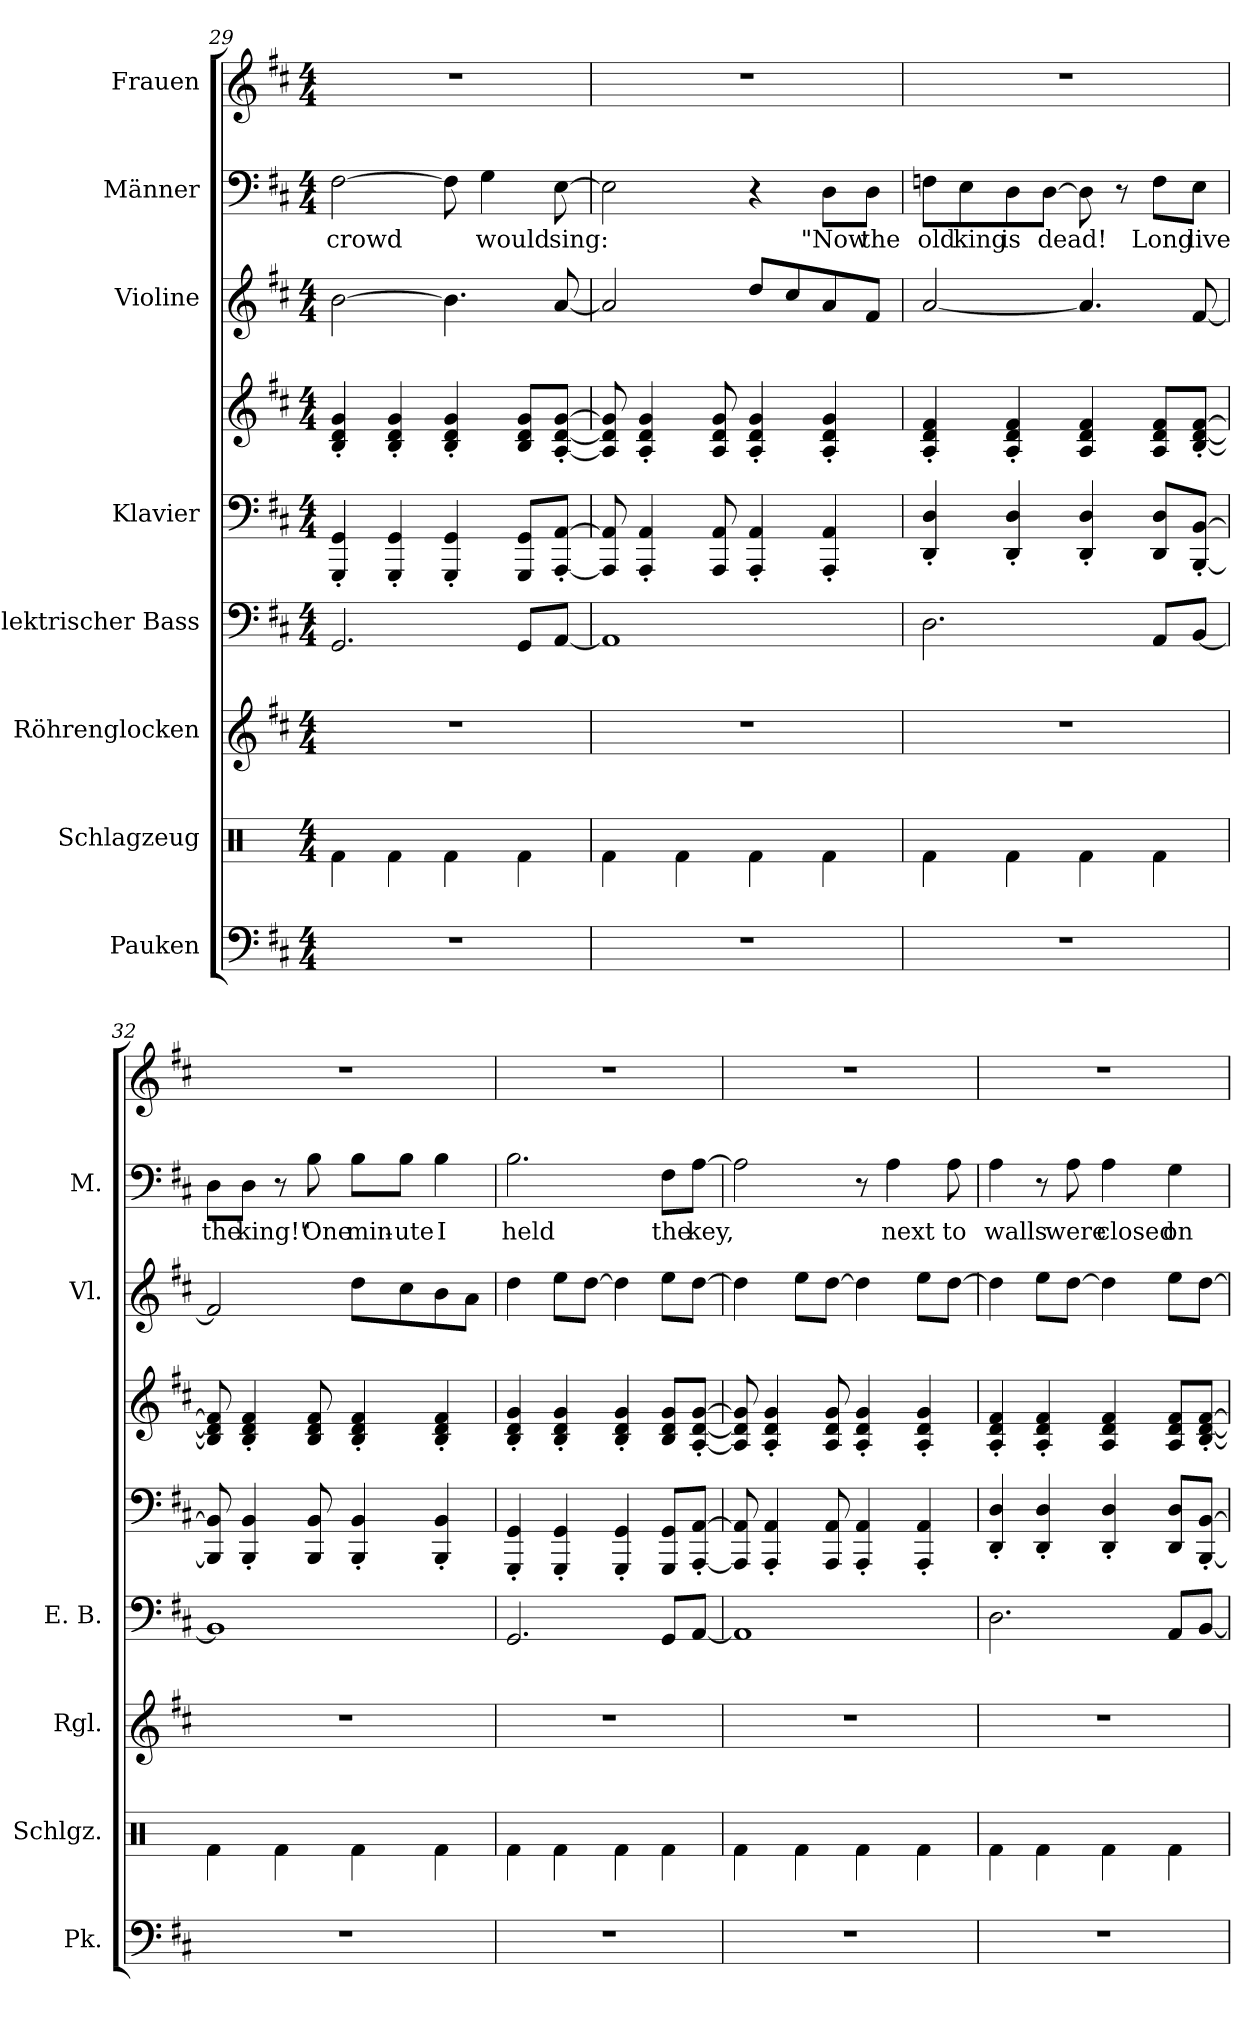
**kern	**kern	**kern	**kern	**kern	**kern	**kern	**kern	**text	**kern
*part8	*part7	*part6	*part5	*part4	*part4	*part3	*part2	*part2	*part1
*staff9	*staff8	*staff7	*staff6	*staff5	*staff4	*staff3	*staff2	*staff2	*staff1
*I"Pauken	*I"Schlagzeug	*I"Röhrenglocken	*I"Elektrischer Bass	*I"Klavier	*	*I"Violine	*I"Männer	*	*I"Frauen
*I'Pk.	*I'Schlgz.	*I'Rgl.	*I'E. B.	*	*	*I'Vl.	*I'M.	*	*
!!LO:PB:g=z
*clefF4	*clefX	*clefG2	*clefF4	*clefF4	*clefG2	*clefG2	*clefF4	*	*clefG2
*	*	*	*ITrd7c12	*	*	*	*	*	*
*k[f#c#]	*k[]	*k[f#c#]	*k[f#c#]	*k[f#c#]	*k[f#c#]	*k[f#c#]	*k[f#c#]	*	*k[f#c#]
*M4/4	*M4/4	*M4/4	*M4/4	*M4/4	*M4/4	*M4/4	*M4/4	*	*M4/4
=29	=29	=29	=29	=29	=29	=29	=29	=29	=29
!	!	!	!	!	!	!	!	!LO:LY:b	!
1r	4Rf\	1r	2.GGG/	4GGG/' 4GG/'	4B/' 4d/' 4g/'	[2b\	[2F#\	crowd	1r
.	4Rf\	.	.	4GGG/' 4GG/'	4B/' 4d/' 4g/'	.	.	.	.
.	4Rf\	.	.	4GGG/' 4GG/'	4B/' 4d/' 4g/'	4.b\]	8F#\]	.	.
!	!	!	!	!	!	!	!	!LO:LY:b	!
.	.	.	.	.	.	.	4G\	would	.
.	4Rf\	.	8GGG/L	8GGG/ 8GG/L	8B/ 8d/ 8g/L	.	.	.	.
!	!	!	!	!	!	!	!	!LO:LY:b	!
.	.	.	[8AAA/J	[8AAA/' [8AA/'J	[8A/' [8d/' [8g/'J	[8a/	[8E\	sing:	.
=30	=30	=30	=30	=30	=30	=30	=30	=30	=30
1r	4Rf\	1r	1AAA]	8AAA/] 8AA/]	8A/] 8d/] 8g/]	2a/]	2E\]	.	1r
.	.	.	.	4AAA/' 4AA/'	4A/' 4d/' 4g/'	.	.	.	.
.	4Rf\	.	.	.	.	.	.	.	.
.	.	.	.	8AAA/ 8AA/	8A/ 8d/ 8g/	.	.	.	.
.	4Rf\	.	.	4AAA/' 4AA/'	4A/' 4d/' 4g/'	8dd/L	4r	.	.
.	.	.	.	.	.	8cc#/	.	.	.
!	!	!	!	!	!	!	!	!LO:LY:b	!
.	4Rf\	.	.	4AAA/' 4AA/'	4A/' 4d/' 4g/'	8a/	8D\L	"Now	.
!	!	!	!	!	!	!	!	!LO:LY:b	!
.	.	.	.	.	.	8f#/J	8D\J	the	.
=31	=31	=31	=31	=31	=31	=31	=31	=31	=31
!	!	!	!	!	!	!	!	!LO:LY:b	!
1r	4Rf\	1r	2.DD\	4DD/' 4D/'	4A/' 4d/' 4f#/'	[2a/	8Fn\L	old	1r
!	!	!	!	!	!	!	!	!LO:LY:b	!
.	.	.	.	.	.	.	8E\	king	.
!	!	!	!	!	!	!	!	!LO:LY:b	!
.	4Rf\	.	.	4DD/' 4D/'	4A/' 4d/' 4f#/'	.	8D\	is	.
!	!	!	!	!	!	!	!	!LO:LY:b	!
.	.	.	.	.	.	.	[8D\J	dead!	.
.	4Rf\	.	.	4DD/' 4D/'	4A/ 4d/ 4f#/	4.a/]	8D\]	.	.
.	.	.	.	.	.	.	8r	.	.
!	!	!	!	!	!	!	!	!LO:LY:b	!
.	4Rf\	.	8AAA/L	8DD/ 8D/L	8A/ 8d/ 8f#/L	.	8F\L	Long	.
!	!	!	!	!	!	!	!	!LO:LY:b	!
.	.	.	[8BBB/J	[8BBB/' [8BB/'J	[8B/' [8d/' [8f#/'J	[8f#/	8E\J	live	.
=32	=32	=32	=32	=32	=32	=32	=32	=32	=32
!	!	!	!	!	!	!	!	!LO:LY:b	!
1r	4Rf\	1r	1BBB]	8BBB/] 8BB/]	8B/] 8d/] 8f#/]	2f#/]	8D\L	the	1r
!	!	!	!	!	!	!	!	!LO:LY:b	!
.	.	.	.	4BBB/' 4BB/'	4B/' 4d/' 4f#/'	.	8D\J	king!"	.
.	4Rf\	.	.	.	.	.	8r	.	.
!	!	!	!	!	!	!	!	!LO:LY:b	!
.	.	.	.	8BBB/ 8BB/	8B/ 8d/ 8f#/	.	8B\	One	.
!	!	!	!	!	!	!	!	!LO:LY:b	!
.	4Rf\	.	.	4BBB/' 4BB/'	4B/' 4d/' 4f#/'	8dd\L	8B\L	min-	.
!	!	!	!	!	!	!	!	!LO:LY:b	!
.	.	.	.	.	.	8cc#\	8B\J	-ute	.
!	!	!	!	!	!	!	!	!LO:LY:b	!
.	4Rf\	.	.	4BBB/' 4BB/'	4B/' 4d/' 4f#/'	8b\	4B\	I	.
.	.	.	.	.	.	8a\J	.	.	.
=33	=33	=33	=33	=33	=33	=33	=33	=33	=33
!	!	!	!	!	!	!	!	!LO:LY:b	!
1r	4Rf\	1r	2.GGG/	4GGG/' 4GG/'	4B/' 4d/' 4g/'	4dd\	2.B\	held	1r
.	4Rf\	.	.	4GGG/' 4GG/'	4B/' 4d/' 4g/'	8ee\L	.	.	.
.	.	.	.	.	.	[8dd\J	.	.	.
.	4Rf\	.	.	4GGG/' 4GG/'	4B/' 4d/' 4g/'	4dd\]	.	.	.
!	!	!	!	!	!	!	!	!LO:LY:b	!
.	4Rf\	.	8GGG/L	8GGG/ 8GG/L	8B/ 8d/ 8g/L	8ee\L	8F#\L	the	.
!	!	!	!	!	!	!	!	!LO:LY:b	!
.	.	.	[8AAA/J	[8AAA/' [8AA/'J	[8A/' [8d/' [8g/'J	[8dd\J	[8A\J	key,	.
=34	=34	=34	=34	=34	=34	=34	=34	=34	=34
1r	4Rf\	1r	1AAA]	8AAA/] 8AA/]	8A/] 8d/] 8g/]	4dd\]	2A\]	.	1r
.	.	.	.	4AAA/' 4AA/'	4A/' 4d/' 4g/'	.	.	.	.
.	4Rf\	.	.	.	.	8ee\L	.	.	.
.	.	.	.	8AAA/ 8AA/	8A/ 8d/ 8g/	[8dd\J	.	.	.
.	4Rf\	.	.	4AAA/' 4AA/'	4A/' 4d/' 4g/'	4dd\]	8r	.	.
!	!	!	!	!	!	!	!	!LO:LY:b	!
.	.	.	.	.	.	.	4A\	next	.
.	4Rf\	.	.	4AAA/' 4AA/'	4A/' 4d/' 4g/'	8ee\L	.	.	.
!	!	!	!	!	!	!	!	!LO:LY:b	!
.	.	.	.	.	.	[8dd\J	8A\	to	.
!!LO:LB:g=z
=35	=35	=35	=35	=35	=35	=35	=35	=35	=35
!	!	!	!	!	!	!	!	!LO:LY:b	!
1r	4Rf\	1r	2.DD\	4DD/' 4D/'	4A/' 4d/' 4f#/'	4dd\]	4A\	walls	1r
.	4Rf\	.	.	4DD/' 4D/'	4A/' 4d/' 4f#/'	8ee\L	8r	.	.
!	!	!	!	!	!	!	!	!LO:LY:b	!
.	.	.	.	.	.	[8dd\J	8A\	were	.
!	!	!	!	!	!	!	!	!LO:LY:b	!
.	4Rf\	.	.	4DD/' 4D/'	4A/ 4d/ 4f#/	4dd\]	4A\	closed	.
!	!	!	!	!	!	!	!	!LO:LY:b	!
.	4Rf\	.	8AAA/L	8DD/ 8D/L	8A/ 8d/ 8f#/L	8ee\L	4G\	on	.
.	.	.	[8BBB/J	[8BBB/' [8BB/'J	[8B/' [8d/' [8f#/'J	[8dd\J	.	.	.
=	=	=	=	=	=	=	=	=	=
*-	*-	*-	*-	*-	*-	*-	*-	*-	*-
